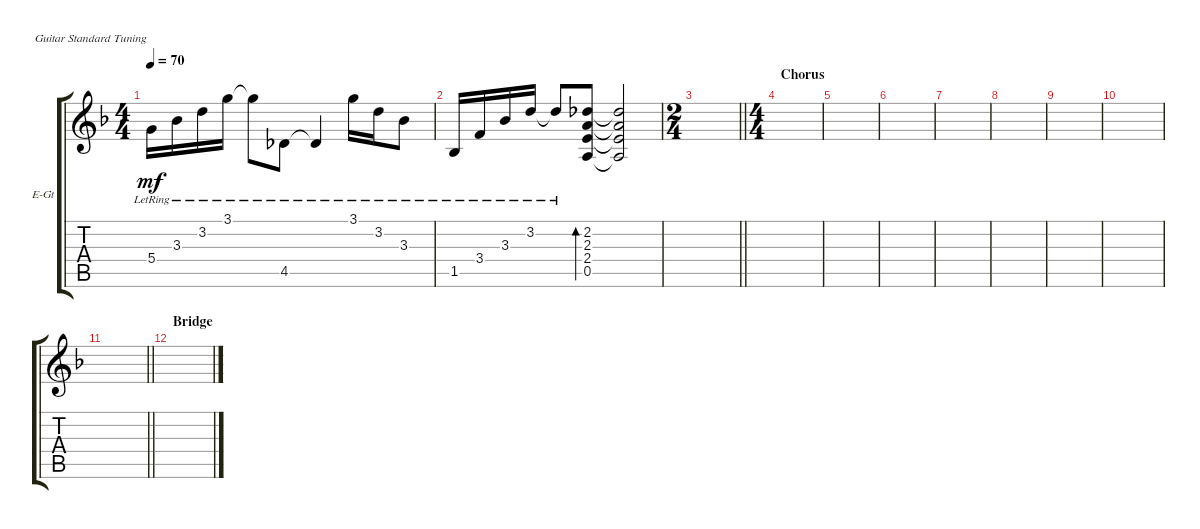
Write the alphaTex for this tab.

\bracketExtendMode groupsimilarinstruments
\firstSystemTrackNameOrientation horizontal
\otherSystemsTrackNameOrientation horizontal
\track ("Гитара 2" "E-Gt") {instrument electricguitarclean}
\staff {score tabs}
\tuning (E4 B3 G3 D3 A2 E2)
\ts (4 4)
\tempo 70
\clef g2
\ks dminor
5.4{lr}.16{dy mf} 3.3{lr}.16 3.2{lr}.16 3.1{lr}.16 3.1{lr t}.8 4.5{lr}.8 4.5{lr t}.4 3.1{lr}.16 3.2{lr}.16 3.3{lr}.8 |
1.5{lr}.16 3.4{lr}.16 3.3{lr}.16 3.2{lr}.16 3.2{lr t}.8 (2.2 2.3 2.4 0.5).8{bd 120} (2.2{t} 2.3{t} 2.4{t} 0.5{t}).2 |
\ts (2 4)
\beaming (8 2 2)
\barLineRight lightlight
|
\ts (4 4)
\beaming (8 2 2 2 2)
\section ("" "Chorus")
|
|
|
|
|
|
|
\barLineRight lightlight
|
\section ("" "Bridge")
